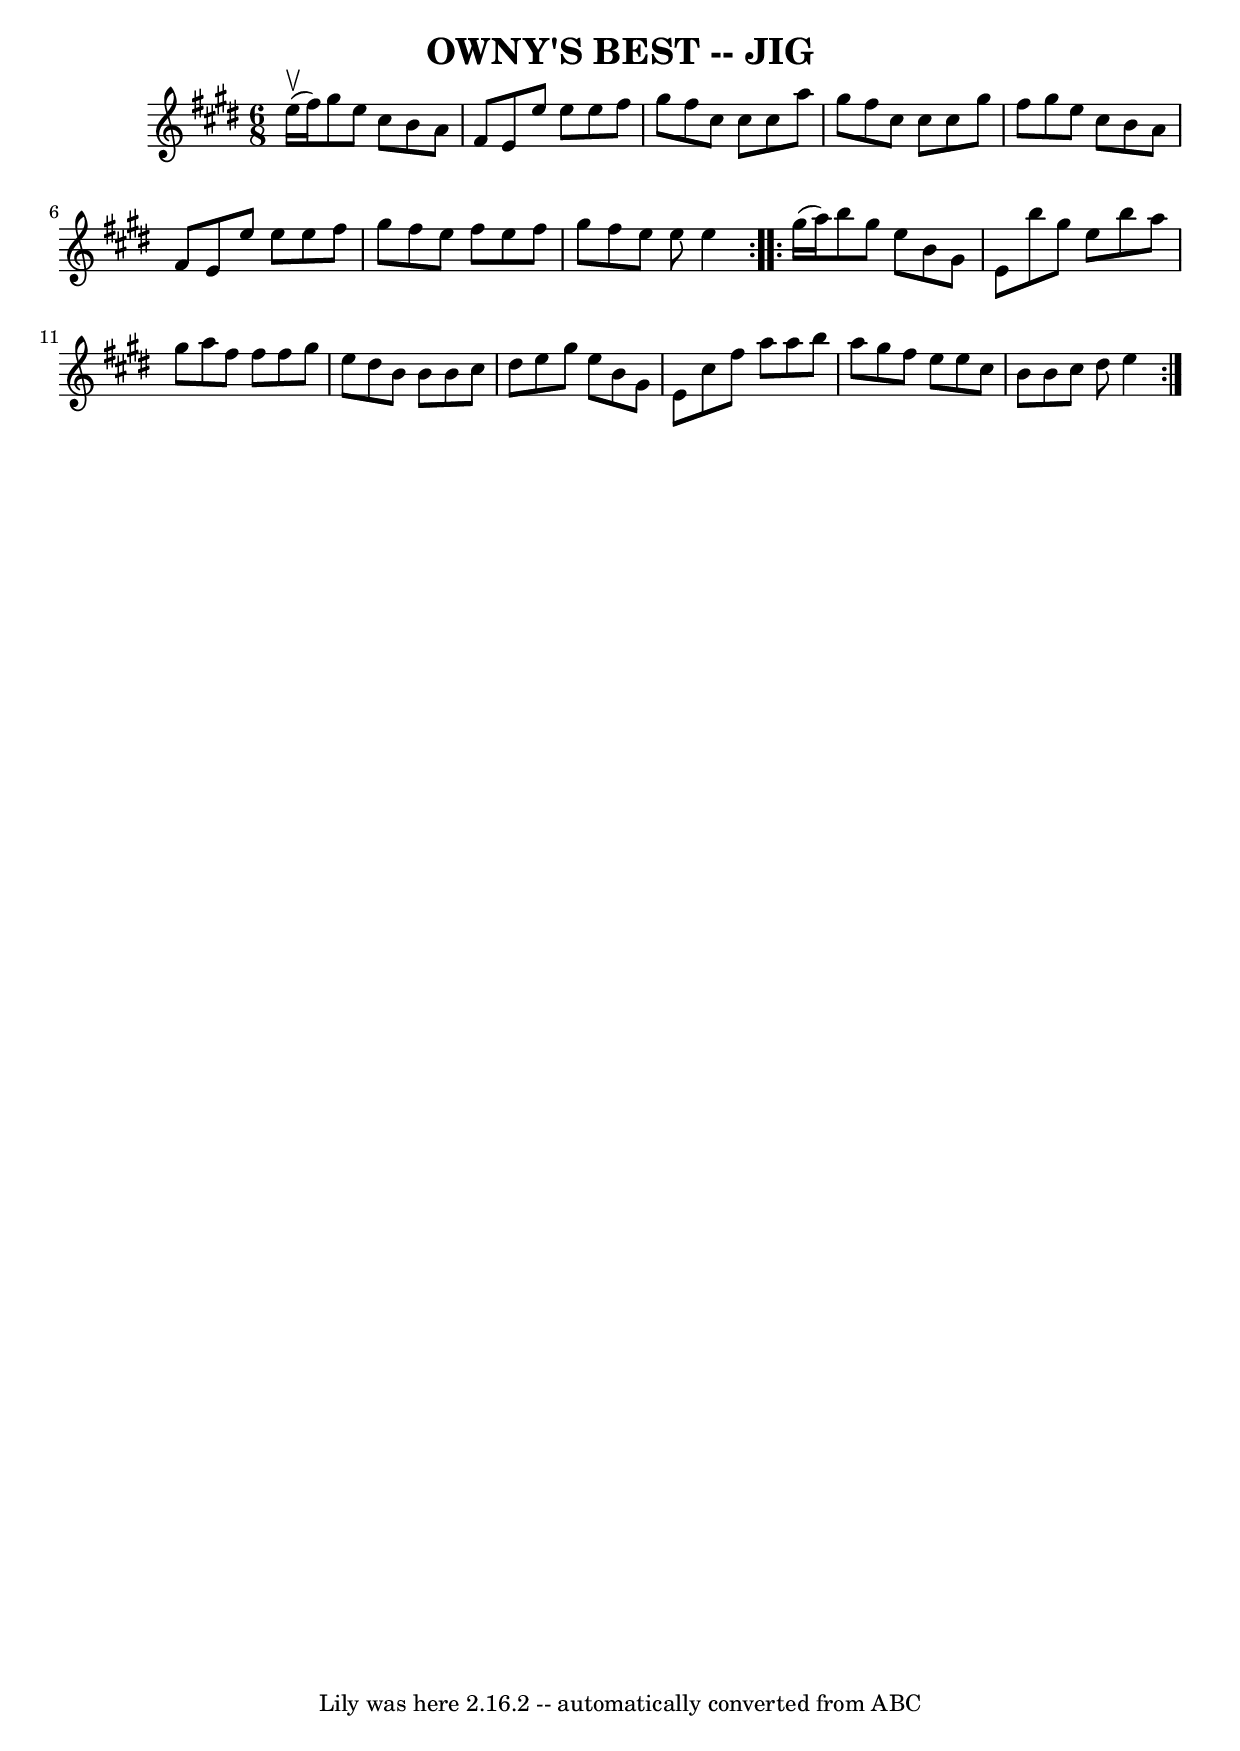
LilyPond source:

\version "2.16.2"
\include "Mammoth.ily"
\header {
  %% book = "Ryan's Mammoth Collection of Fiddle Tunes"
 crossRefNumber = "1"
 footnotes = ""
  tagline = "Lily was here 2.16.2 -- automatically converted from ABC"
  title = "OWNY'S BEST -- JIG"

}
voicedefault =  {



  \repeat volta 2 {

    \time 6/8 
    \key e \major e''16 (^\upbow fs''16)        |
 gs''8 e''8 cs''8 b'8 a'8 fs'8     |
 e'8 e''8 e''8 e''8 fs''8 gs''8     |
 fs''8 cs''8 cs''8 cs''8 a''8 gs''8     |
 fs''8 cs''8 cs''8 cs''8 gs''8 fs''8         |
 gs''8 e''8 cs''8 b'8 a'8 fs'8     |
 e'8 e''8 e''8 e''8 fs''8 gs''8    |
 fs''8 e''8 fs''8 e''8 fs''8 gs''8     |
 fs''8    
 e''8 e''8 e''4    
  }     
  \repeat volta 2 { gs''16 (a''16)         |
 b''8 gs''8 e''8 b'8 gs'8 e'8    |
 b''8 gs''8 e''8 b''8 a''8 gs''8     |
 a''8 fs''8 fs''8 fs''8 gs''8 e''8     |
 ds''8 b'8 b'8 b'8 cs''8 ds''8         |
 e''8 gs''8 e''8 b'8 gs'8 e'8     |
 cs''8 fs''8 a''8 a''8 b''8 a''8    |
 gs''8 fs''8 e''8 e''8 cs''8 b'8     |
 b'8 cs''8   
 ds''8 e''4    
  }   

}

\score{
  <<

    \context Staff="default"
    {
      \voicedefault 
      
    }

  >>
  \layout {
    
  }
  \midi {
  }

}
